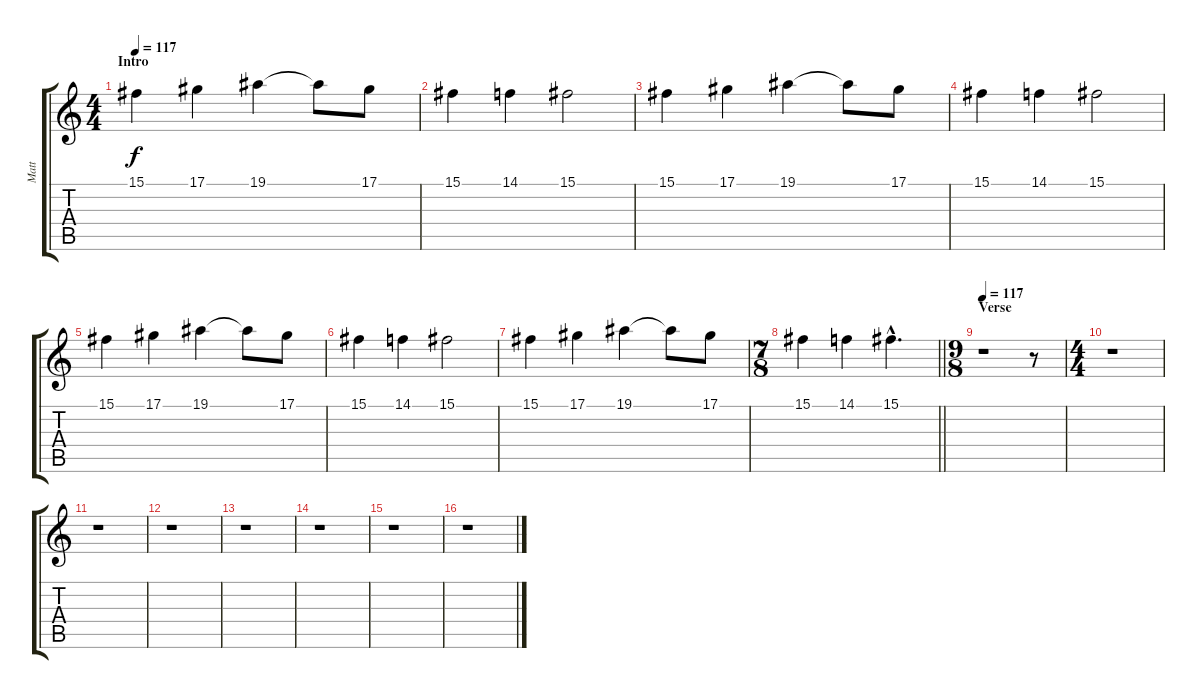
\track ("Matt" "Matt") {instrument celesta}
\staff {score tabs}
\tuning (Eb4 Bb3 Gb3 Db3 Ab2 Eb2) {hide}
\ts (4 4)
\section ("" "Intro")
\tempo 117
\tempo 110
\tempo 117
\clef g2
\ks c
15.1.4{dy f instrument celesta} 17.1.4 19.1.4 19.1{t}.8 17.1.8 |
15.1.4 14.1.4 15.1.2 |
15.1.4 17.1.4 19.1.4 19.1{t}.8 17.1.8 |
15.1.4 14.1.4 15.1.2 |
15.1.4 17.1.4 19.1.4 19.1{t}.8 17.1.8 |
15.1.4 14.1.4 15.1.2 |
15.1.4 17.1.4 19.1.4 19.1{t}.8 17.1.8 |
\ts (7 8)
\barLineRight lightlight
15.1.4 14.1.4 15.1{hac}.4{d} |
\ts (9 8)
\section ("" "Verse")
\tempo 117
r.1 r.8 |
\ts (4 4)
r.1 |
r.1 |
r.1 |
r.1 |
r.1 |
r.1 |
r.1
